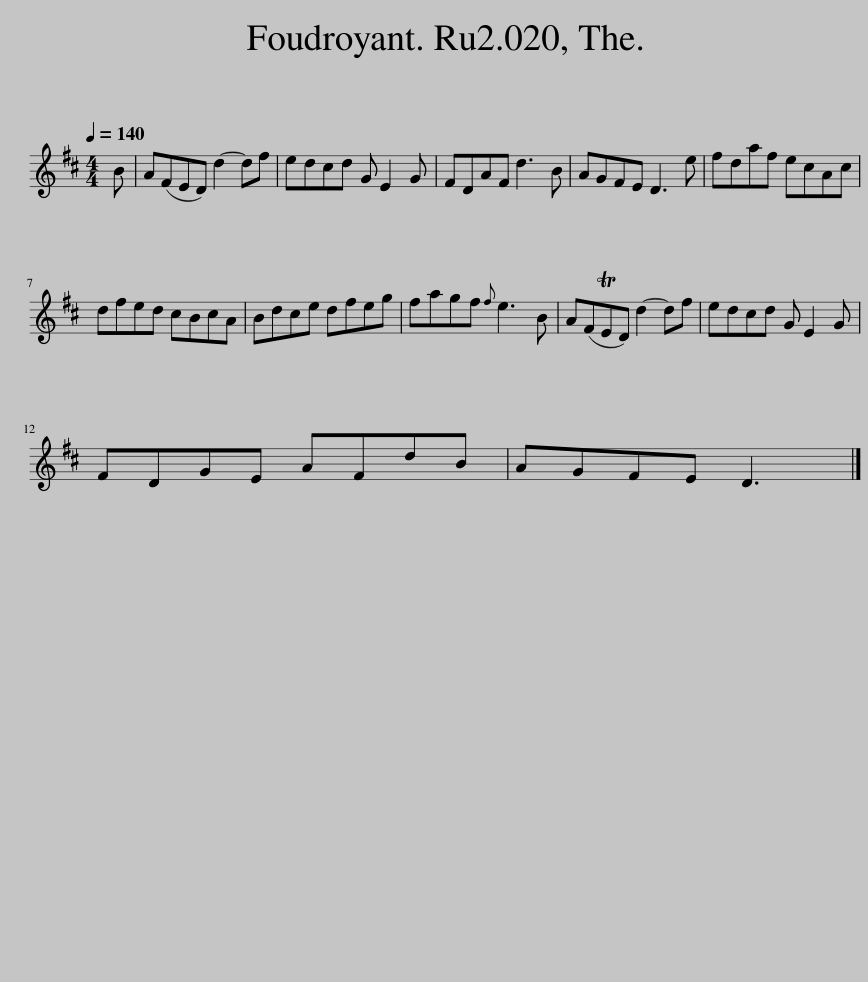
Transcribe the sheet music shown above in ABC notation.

X:1
L:1/8
Q:1/4=140
M:4/4
I:linebreak $
K:D
V:1 treble
V:1
 B | A(FED) d2- df | edcd G E2 G | FDAF d3 B | AGFE D3 e | %5
 fdaf ecAc |$ dfed cBcA | Bdce dfeg | fagf{f} e3 B | A(FTED) d2- df | %10
 edcd G E2 G |$ FDGE AFdB | AGFE D3 |] %13
